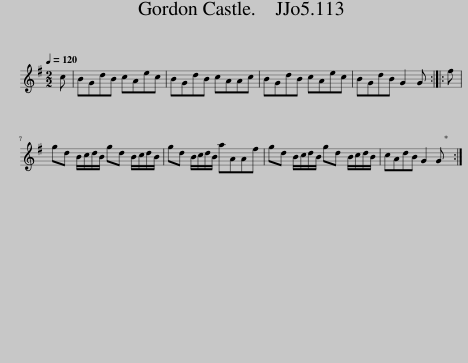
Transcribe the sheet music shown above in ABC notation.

X:1
L:1/8
Q:1/4=120
M:2/2
I:linebreak $
K:G
V:1 treble
V:1
 c | BGdB cAec | BGdB cAAc | BGdB cAec | BGdB G2 G :: %5
 f |$ gd B/c/d/B/ gd B/c/d/B/ | gd B/c/d/B/ aAAf | gd B/c/d/B/ gd B/c/d/B/ | cAdB G2 G :| %10
